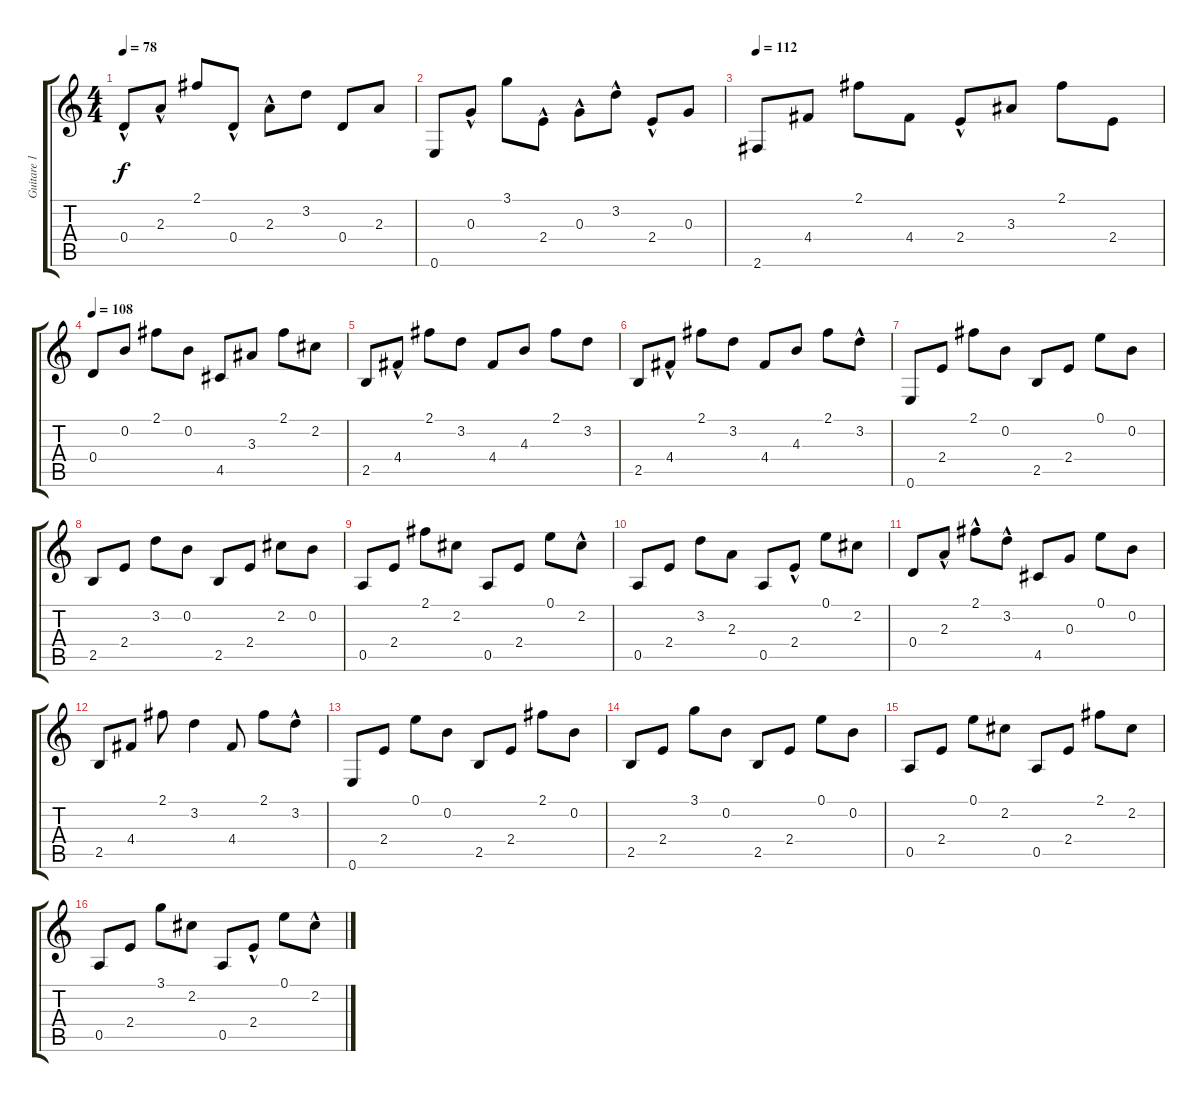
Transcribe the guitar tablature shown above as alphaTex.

\track ("Guitare 1" "Guitare 1") {instrument acousticguitarsteel}
\staff {score tabs}
\tuning (E4 B3 G3 D3 A2 E2) {hide}
\ts (4 4)
\tempo 78
\tempo 114
\tempo 78
\clef g2
\ks c
0.4{hac}.8{dy f instrument acousticguitarsteel} 2.3{hac}.8 2.1.8 0.4{hac}.8 2.3{hac}.8 3.2.8 0.4.8 2.3.8 |
0.6.8 0.3{hac}.8 3.1.8 2.4{hac}.8 0.3{hac}.8 3.2{hac}.8 2.4{hac}.8 0.3.8 |
\tempo 112
2.6.8 4.4.8 2.1.8 4.4.8 2.4{hac}.8 3.3.8 2.1.8 2.4.8 |
\tempo 108
0.4.8 0.2.8 2.1.8 0.2.8 4.5.8 3.3.8 2.1.8 2.2.8 |
2.5.8 4.4{hac}.8 2.1.8 3.2.8 4.4.8 4.3.8 2.1.8 3.2.8 |
2.5.8 4.4{hac}.8 2.1.8 3.2.8 4.4.8 4.3.8 2.1.8 3.2{hac}.8 |
0.6.8 2.4.8 2.1.8 0.2.8 2.5.8 2.4.8 0.1.8 0.2.8 |
2.5.8 2.4.8 3.2.8 0.2.8 2.5.8 2.4.8 2.2.8 0.2.8 |
0.5.8 2.4.8 2.1.8 2.2.8 0.5.8 2.4.8 0.1.8 2.2{hac}.8 |
0.5.8 2.4.8 3.2.8 2.3.8 0.5.8 2.4{hac}.8 0.1.8 2.2.8 |
0.4.8 2.3{hac}.8 2.1{hac}.8 3.2{hac}.8 4.5.8 0.3.8 0.1.8 0.2.8 |
2.5.8 4.4.8 2.1.8 3.2.4 4.4.8 2.1.8 3.2{hac}.8 |
0.6.8 2.4.8 0.1.8 0.2.8 2.5.8 2.4.8 2.1.8 0.2.8 |
2.5.8 2.4.8 3.1.8 0.2.8 2.5.8 2.4.8 0.1.8 0.2.8 |
0.5.8 2.4.8 0.1.8 2.2.8 0.5.8 2.4.8 2.1.8 2.2.8 |
0.5.8 2.4.8 3.1.8 2.2.8 0.5.8 2.4{hac}.8 0.1.8 2.2{hac}.8
